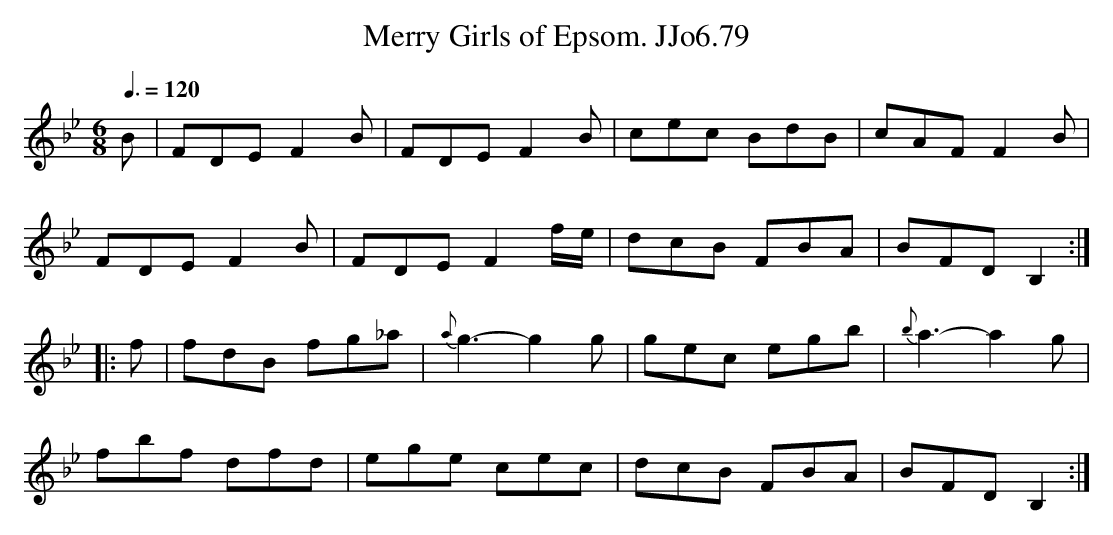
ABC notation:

X:1
T:Merry Girls of Epsom. JJo6.79
M:6/8
L:1/8
Q:3/8=120
K:Bb
B| FDE F2B|FDE F2B|cec BdB|cAF F2B|
FDE F2B|FDE F2 f/e/|dcB FBA|BFD B,2 :|
|:f |fdB fg_a|{a}g3-g2g|gec egb|{b}a3-a2g|
fbf dfd|ege cec|dcB FBA|BFD B,2 :|
